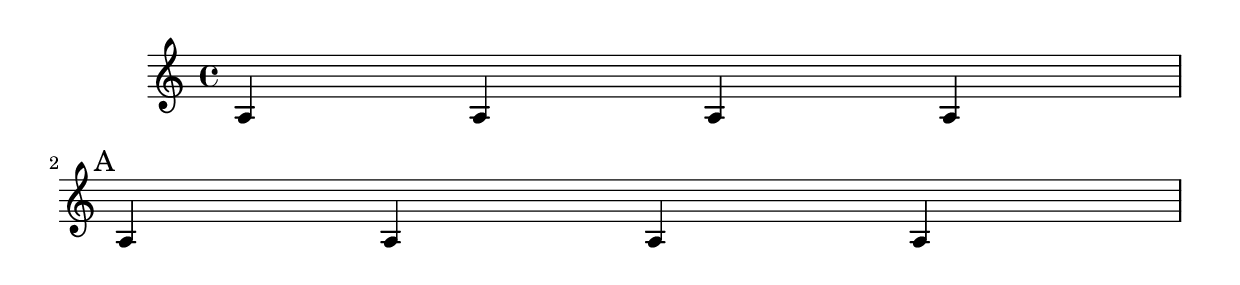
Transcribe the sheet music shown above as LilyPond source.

\version "1.7.6"

\header {

texidoc =" The A is atop an invisible barline. The barline
although invisible, is also translated because it is the last one of
the break alignment."
    
}

\score{ \notes {
a a a a \break
\mark A
a a a a}}
%% new-chords-done %%
